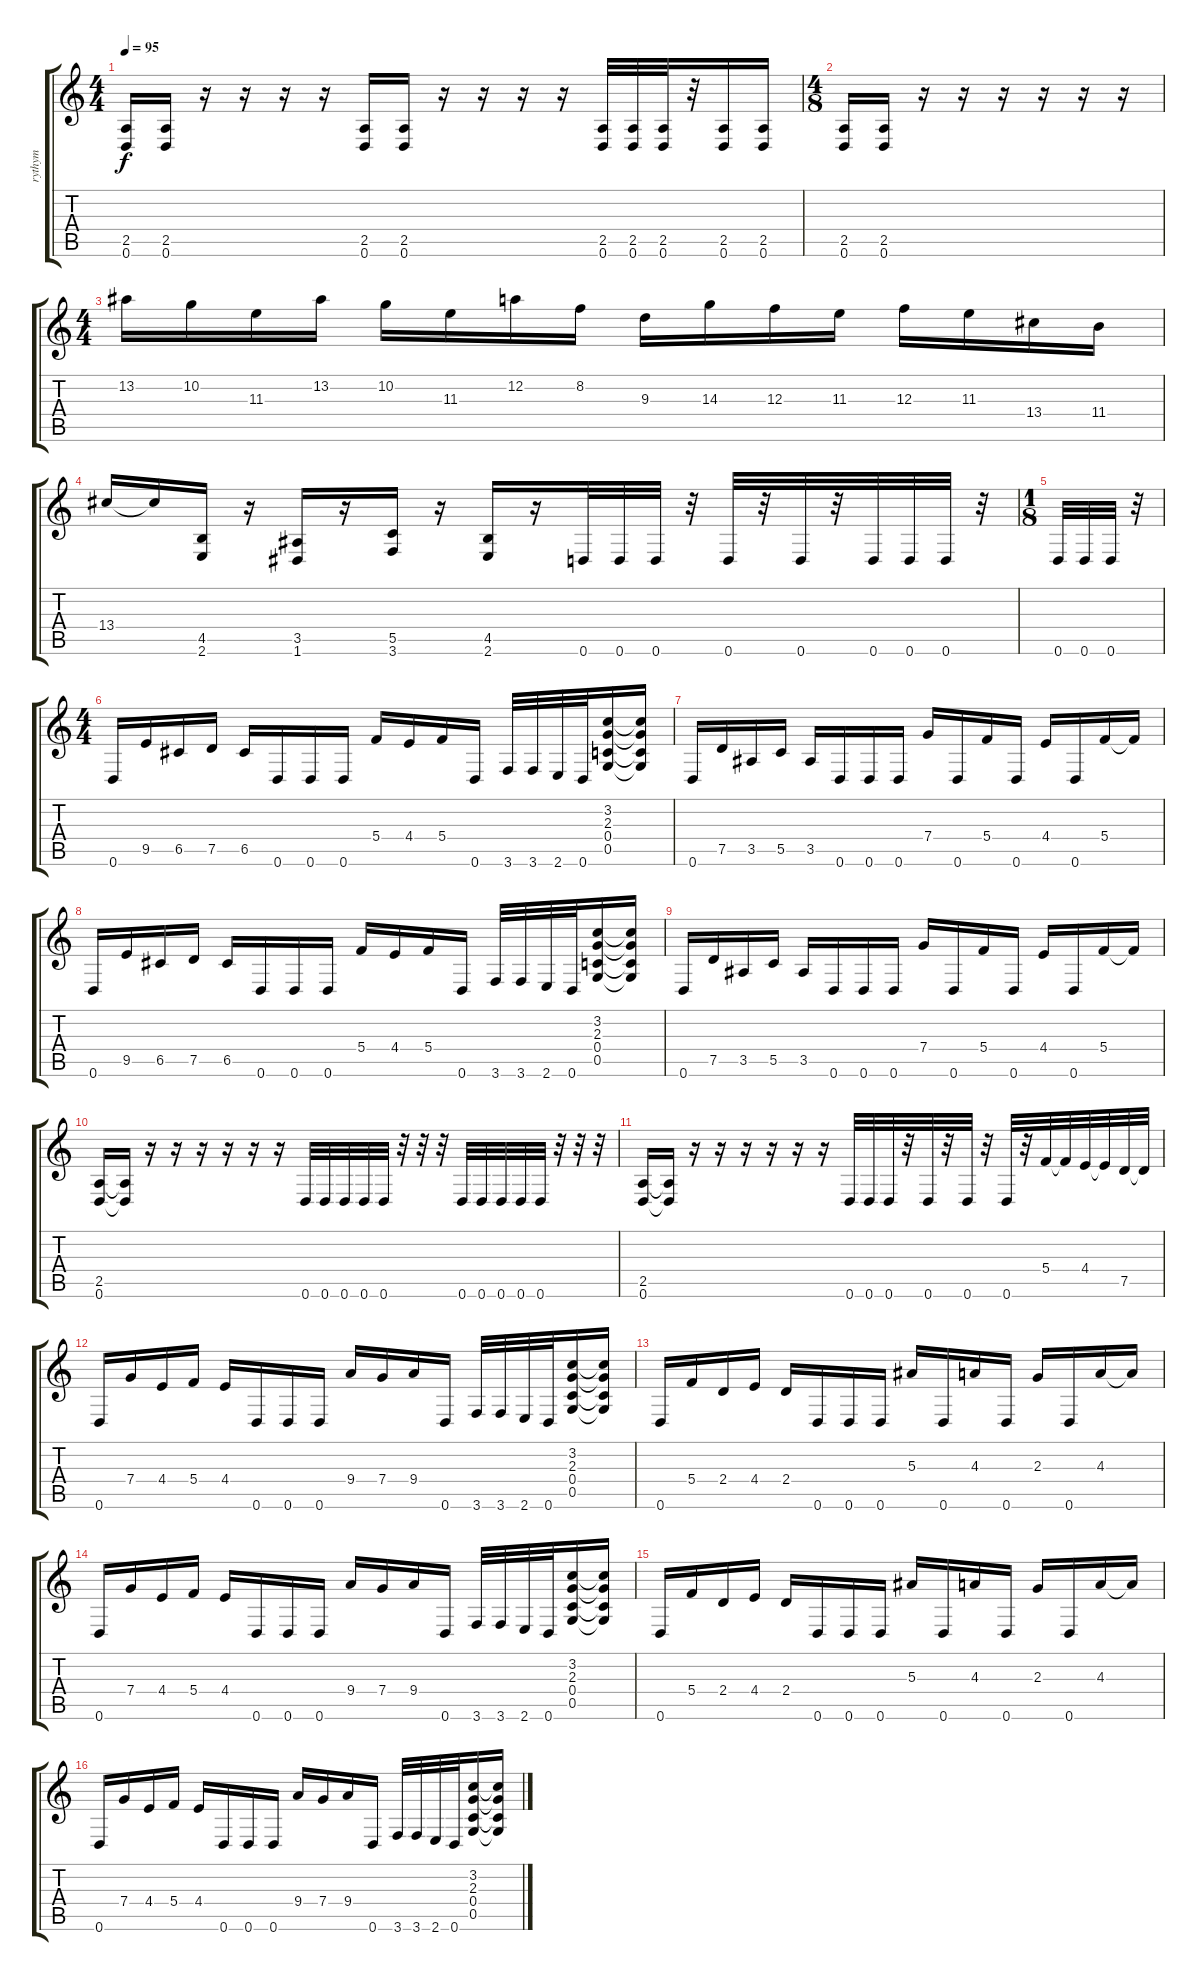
\track ("rythym" "rythym") {instrument distortionguitar}
\staff {score tabs}
\tuning (D4 A3 F3 C3 G2 D2) {hide}
\ts (4 4)
\tempo 95
\clef g2
\ks c
(2.5 0.6).16{dy f} (2.5 0.6).16 r.16 r.16 r.16 r.16 (2.5 0.6).16 (2.5 0.6).16 r.16 r.16 r.16 r.16 (2.5 0.6).32 (2.5 0.6).32 (2.5 0.6).32 r.32 (2.5 0.6).16 (2.5 0.6).16 |
\ts (4 8)
(2.5 0.6).16 (2.5 0.6).16 r.16 r.16 r.16 r.16 r.16 r.16 |
\ts (4 4)
13.2.16 10.2.16 11.3.16 13.2.16 10.2.16 11.3.16 12.2.16 8.2.16 9.3.16 14.3.16 12.3.16 11.3.16 12.3.16 11.3.16 13.4.16 11.4.16 |
13.4.16 13.4{t}.16 (4.5 2.6).16 r.16 (3.5 1.6).16 r.16 (5.5 3.6).16 r.16 (4.5 2.6).16 r.16 0.6.32 0.6.32 0.6.32 r.32 0.6.32 r.32 0.6.32 r.32 0.6.32 0.6.32 0.6.32 r.32 |
\ts (1 8)
0.6.32 0.6.32 0.6.32 r.32 |
\ts (4 4)
0.6.16 9.5.16 6.5.16 7.5.16 6.5.16 0.6.16 0.6.16 0.6.16 5.4.16 4.4.16 5.4.16 0.6.16 3.6.32 3.6.32 2.6.32 0.6.32 (3.2 2.3 0.4 0.5).16 (3.2{t} 2.3{t} 0.4{t} 0.5{t}).16 |
0.6.16 7.5.16 3.5.16 5.5.16 3.5.16 0.6.16 0.6.16 0.6.16 7.4.16 0.6.16 5.4.16 0.6.16 4.4.16 0.6.16 5.4.16 5.4{t}.16 |
0.6.16 9.5.16 6.5.16 7.5.16 6.5.16 0.6.16 0.6.16 0.6.16 5.4.16 4.4.16 5.4.16 0.6.16 3.6.32 3.6.32 2.6.32 0.6.32 (3.2 2.3 0.4 0.5).16 (3.2{t} 2.3{t} 0.4{t} 0.5{t}).16 |
0.6.16 7.5.16 3.5.16 5.5.16 3.5.16 0.6.16 0.6.16 0.6.16 7.4.16 0.6.16 5.4.16 0.6.16 4.4.16 0.6.16 5.4.16 5.4{t}.16 |
(2.5 0.6).16 (2.5{t} 0.6{t}).16 r.16 r.16 r.16 r.16 r.16 r.16 0.6.32 0.6.32 0.6.32 0.6.32 0.6.32 r.32 r.32 r.32 0.6.32 0.6.32 0.6.32 0.6.32 0.6.32 r.32 r.32 r.32 |
(2.5 0.6).16 (2.5{t} 0.6{t}).16 r.16 r.16 r.16 r.16 r.16 r.16 0.6.32 0.6.32 0.6.32 r.32 0.6.32 r.32 0.6.32 r.32 0.6.32 r.32 5.4.32 5.4{t}.32 4.4.32 4.4{t}.32 7.5.32 7.5{t}.32 |
0.6.16 7.4.16 4.4.16 5.4.16 4.4.16 0.6.16 0.6.16 0.6.16 9.4.16 7.4.16 9.4.16 0.6.16 3.6.32 3.6.32 2.6.32 0.6.32 (3.2 2.3 0.4 0.5).16 (3.2{t} 2.3{t} 0.4{t} 0.5{t}).16 |
0.6.16 5.4.16 2.4.16 4.4.16 2.4.16 0.6.16 0.6.16 0.6.16 5.3.16 0.6.16 4.3.16 0.6.16 2.3.16 0.6.16 4.3.16 4.3{t}.16 |
0.6.16 7.4.16 4.4.16 5.4.16 4.4.16 0.6.16 0.6.16 0.6.16 9.4.16 7.4.16 9.4.16 0.6.16 3.6.32 3.6.32 2.6.32 0.6.32 (3.2 2.3 0.4 0.5).16 (3.2{t} 2.3{t} 0.4{t} 0.5{t}).16 |
0.6.16 5.4.16 2.4.16 4.4.16 2.4.16 0.6.16 0.6.16 0.6.16 5.3.16 0.6.16 4.3.16 0.6.16 2.3.16 0.6.16 4.3.16 4.3{t}.16 |
0.6.16 7.4.16 4.4.16 5.4.16 4.4.16 0.6.16 0.6.16 0.6.16 9.4.16 7.4.16 9.4.16 0.6.16 3.6.32 3.6.32 2.6.32 0.6.32 (3.2 2.3 0.4 0.5).16 (3.2{t} 2.3{t} 0.4{t} 0.5{t}).16
